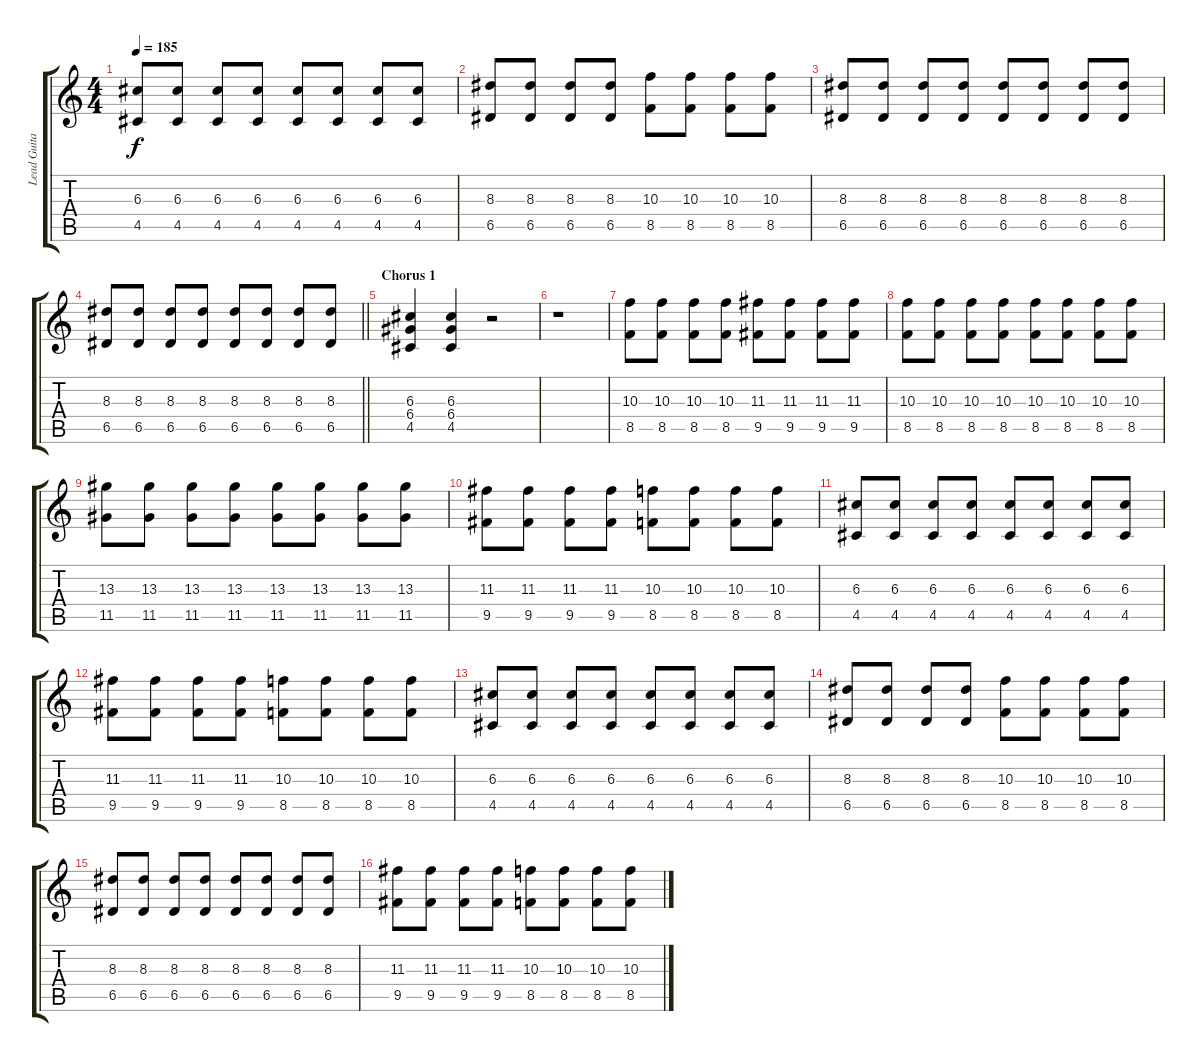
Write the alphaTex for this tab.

\track ("Lead Guitar" "Lead Guita") {instrument distortionguitar}
\staff {score tabs}
\tuning (E4 B3 G3 D3 A2 E2) {hide}
\ts (4 4)
\tempo 185
\clef g2
\ks c
(6.3 4.5).8{dy f} (6.3 4.5).8 (6.3 4.5).8 (6.3 4.5).8 (6.3 4.5).8 (6.3 4.5).8 (6.3 4.5).8 (6.3 4.5).8 |
(8.3 6.5).8 (8.3 6.5).8 (8.3 6.5).8 (8.3 6.5).8 (10.3 8.5).8 (10.3 8.5).8 (10.3 8.5).8 (10.3 8.5).8 |
(8.3 6.5).8 (8.3 6.5).8 (8.3 6.5).8 (8.3 6.5).8 (8.3 6.5).8 (8.3 6.5).8 (8.3 6.5).8 (8.3 6.5).8 |
\barLineRight lightlight
(8.3 6.5).8 (8.3 6.5).8 (8.3 6.5).8 (8.3 6.5).8 (8.3 6.5).8 (8.3 6.5).8 (8.3 6.5).8 (8.3 6.5).8 |
\section ("" "Chorus 1")
(6.3 6.4 4.5).4 (6.3 6.4 4.5).4 r.2 |
r.1 |
(10.3 8.5).8 (10.3 8.5).8 (10.3 8.5).8 (10.3 8.5).8 (11.3 9.5).8 (11.3 9.5).8 (11.3 9.5).8 (11.3 9.5).8 |
(10.3 8.5).8 (10.3 8.5).8 (10.3 8.5).8 (10.3 8.5).8 (10.3 8.5).8 (10.3 8.5).8 (10.3 8.5).8 (10.3 8.5).8 |
(13.3 11.5).8 (13.3 11.5).8 (13.3 11.5).8 (13.3 11.5).8 (13.3 11.5).8 (13.3 11.5).8 (13.3 11.5).8 (13.3 11.5).8 |
(11.3 9.5).8 (11.3 9.5).8 (11.3 9.5).8 (11.3 9.5).8 (10.3 8.5).8 (10.3 8.5).8 (10.3 8.5).8 (10.3 8.5).8 |
(6.3 4.5).8 (6.3 4.5).8 (6.3 4.5).8 (6.3 4.5).8 (6.3 4.5).8 (6.3 4.5).8 (6.3 4.5).8 (6.3 4.5).8 |
(11.3 9.5).8 (11.3 9.5).8 (11.3 9.5).8 (11.3 9.5).8 (10.3 8.5).8 (10.3 8.5).8 (10.3 8.5).8 (10.3 8.5).8 |
(6.3 4.5).8 (6.3 4.5).8 (6.3 4.5).8 (6.3 4.5).8 (6.3 4.5).8 (6.3 4.5).8 (6.3 4.5).8 (6.3 4.5).8 |
(8.3 6.5).8 (8.3 6.5).8 (8.3 6.5).8 (8.3 6.5).8 (10.3 8.5).8 (10.3 8.5).8 (10.3 8.5).8 (10.3 8.5).8 |
(8.3 6.5).8 (8.3 6.5).8 (8.3 6.5).8 (8.3 6.5).8 (8.3 6.5).8 (8.3 6.5).8 (8.3 6.5).8 (8.3 6.5).8 |
(11.3 9.5).8 (11.3 9.5).8 (11.3 9.5).8 (11.3 9.5).8 (10.3 8.5).8 (10.3 8.5).8 (10.3 8.5).8 (10.3 8.5).8
